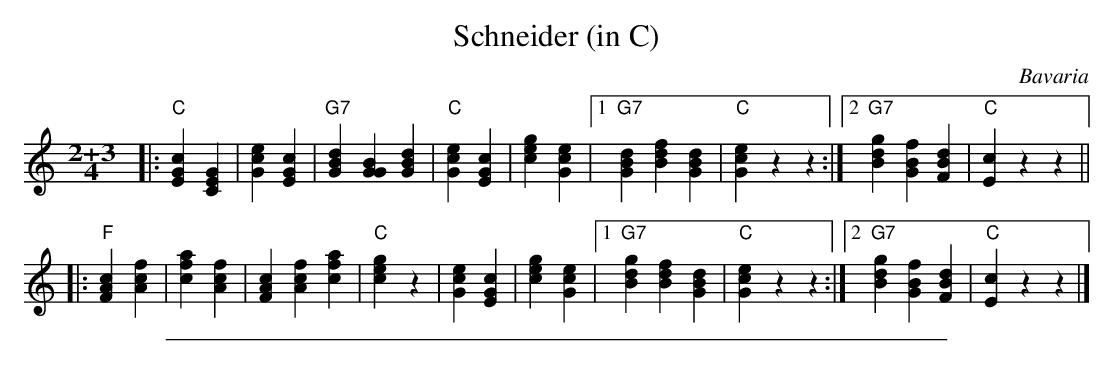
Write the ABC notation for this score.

X:1
T: Schneider (in C)
O: Bavaria
M: 2+3/4
L: 1/4
K: C
|: "C"[cGE] [GEC] | [ecG] [cGE] | "G7"[dBG] [BGG] [dBG] | "C"[ecG] [cGE] | [gec] [ecG] \
|1 "G7"[dBG] [fdB] [dBG] | "C"[ecG] z z :|2 "G7"[gdB] [fBG] [dBF] | "C"[cE] z z ||
|: "F"[cAF] [fcA] | [afc] [fcA] | [cAF] [fcA] [afc] | "C"[gec] z | [ecG] [cGE] | [gec] [ecG] \
|1 "G7"[gdB] [fdB] [dBG] | "C"[ecG] z z :|2 "G7"[gdB] [fBG] [dBF] | "C"[cE] z z |]
